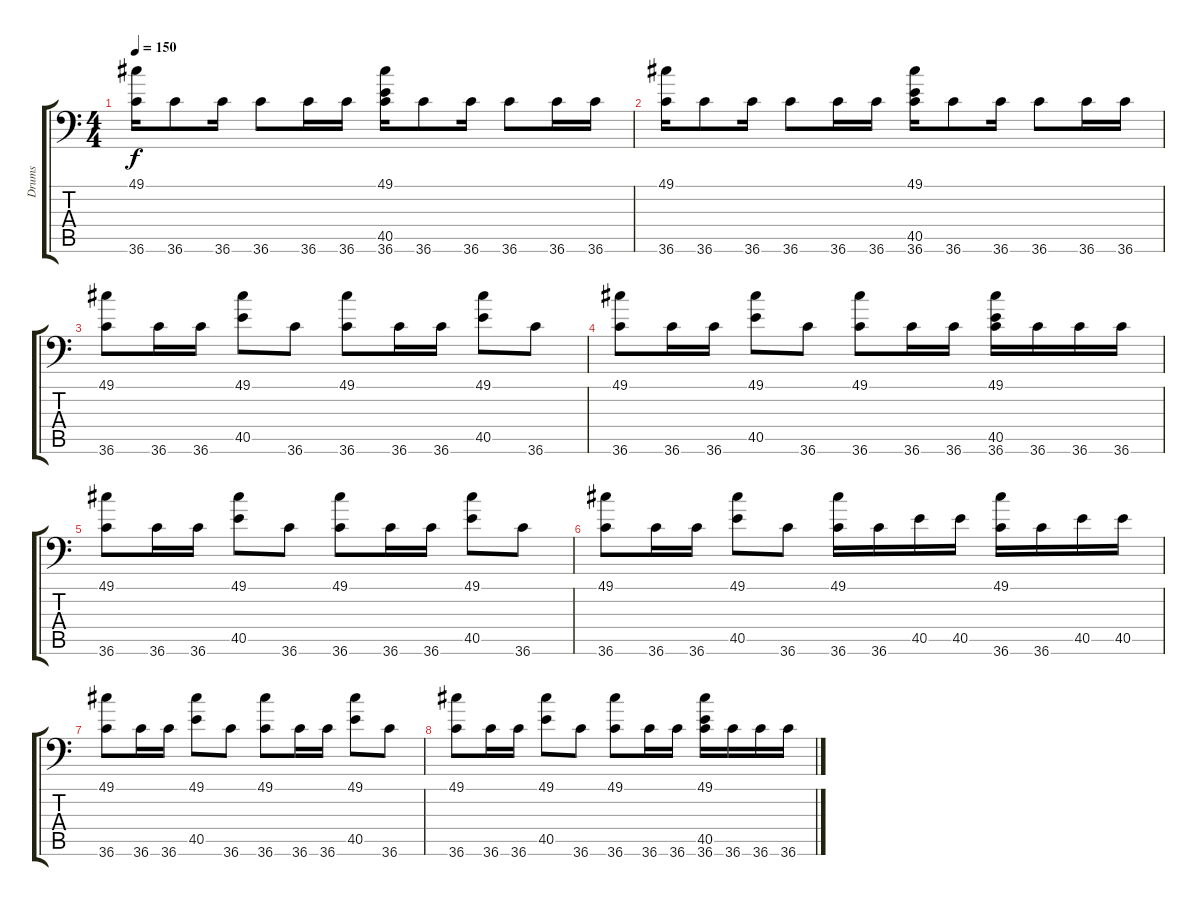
\track ("Drums" "Drums") {instrument acousticgrandpiano}
\staff {score tabs}
\tuning (C-1 C-1 C-1 C-1 C-1 C-1) {hide}
\ts (4 4)
\tempo 150
\clef f4
\ks c
(49.1 36.6).16{dy f} 36.6.8 36.6.16 36.6.8 36.6.16 36.6.16 (49.1 40.5 36.6).16 36.6.8 36.6.16 36.6.8 36.6.16 36.6.16 |
(49.1 36.6).16 36.6.8 36.6.16 36.6.8 36.6.16 36.6.16 (49.1 40.5 36.6).16 36.6.8 36.6.16 36.6.8 36.6.16 36.6.16 |
(49.1 36.6).8 36.6.16 36.6.16 (49.1 40.5).8 36.6.8 (49.1 36.6).8 36.6.16 36.6.16 (49.1 40.5).8 36.6.8 |
(49.1 36.6).8 36.6.16 36.6.16 (49.1 40.5).8 36.6.8 (49.1 36.6).8 36.6.16 36.6.16 (49.1 40.5 36.6).16 36.6.16 36.6.16 36.6.16 |
(49.1 36.6).8 36.6.16 36.6.16 (49.1 40.5).8 36.6.8 (49.1 36.6).8 36.6.16 36.6.16 (49.1 40.5).8 36.6.8 |
(49.1 36.6).8 36.6.16 36.6.16 (49.1 40.5).8 36.6.8 (49.1 36.6).16 36.6.16 40.5.16 40.5.16 (49.1 36.6).16 36.6.16 40.5.16 40.5.16 |
(49.1 36.6).8 36.6.16 36.6.16 (49.1 40.5).8 36.6.8 (49.1 36.6).8 36.6.16 36.6.16 (49.1 40.5).8 36.6.8 |
(49.1 36.6).8 36.6.16 36.6.16 (49.1 40.5).8 36.6.8 (49.1 36.6).8 36.6.16 36.6.16 (49.1 40.5 36.6).16 36.6.16 36.6.16 36.6.16
